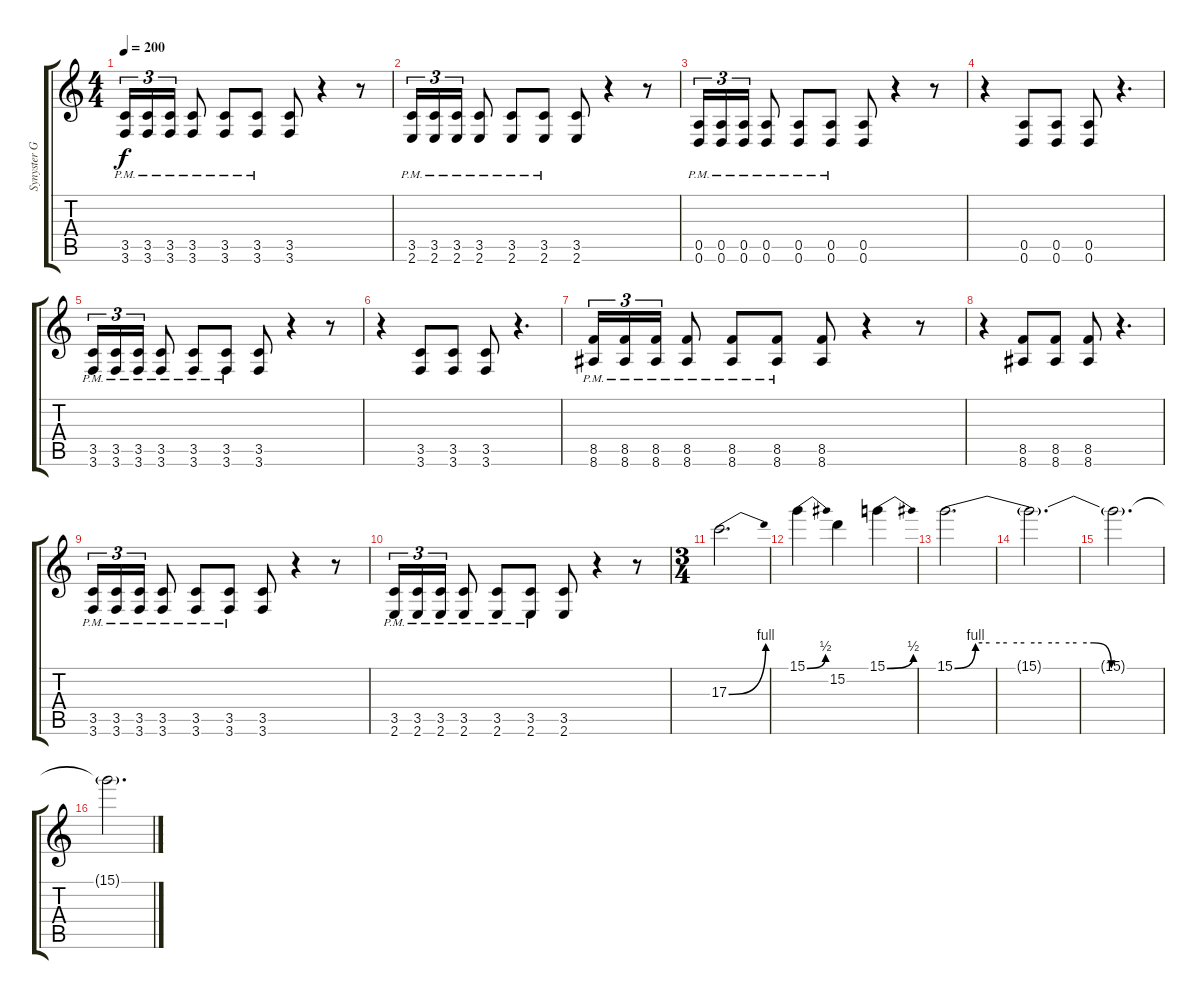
\track ("Synyster Gates" "Synyster G") {instrument distortionguitar}
\staff {score tabs}
\tuning (E4 B3 G3 D3 A2 D2) {hide}
\ts (4 4)
\tempo 200
\clef g2
\ks c
(3.5{pm} 3.6{pm}).16{tu (3 2) dy f} (3.5{pm} 3.6{pm}).16{tu (3 2)} (3.5{pm} 3.6{pm}).16{tu (3 2)} (3.5{pm} 3.6{pm}).8 (3.5{pm} 3.6{pm}).8 (3.5{pm} 3.6{pm}).8 (3.5 3.6).8 r.4 r.8 |
(3.5{pm} 2.6{pm}).16{tu (3 2)} (3.5{pm} 2.6{pm}).16{tu (3 2)} (3.5{pm} 2.6{pm}).16{tu (3 2)} (3.5{pm} 2.6{pm}).8 (3.5{pm} 2.6{pm}).8 (3.5{pm} 2.6{pm}).8 (3.5 2.6).8 r.4 r.8 |
(0.5{pm} 0.6{pm}).16{tu (3 2)} (0.5{pm} 0.6{pm}).16{tu (3 2)} (0.5{pm} 0.6{pm}).16{tu (3 2)} (0.5{pm} 0.6{pm}).8 (0.5{pm} 0.6{pm}).8 (0.5{pm} 0.6{pm}).8 (0.5 0.6).8 r.4 r.8 |
r.4 (0.5 0.6).8 (0.5 0.6).8 (0.5 0.6).8 r.4{d} |
(3.5{pm} 3.6{pm}).16{tu (3 2)} (3.5{pm} 3.6{pm}).16{tu (3 2)} (3.5{pm} 3.6{pm}).16{tu (3 2)} (3.5{pm} 3.6{pm}).8 (3.5{pm} 3.6{pm}).8 (3.5{pm} 3.6{pm}).8 (3.5 3.6).8 r.4 r.8 |
r.4 (3.5 3.6).8 (3.5 3.6).8 (3.5 3.6).8 r.4{d} |
(8.5{pm} 8.6{pm}).16{tu (3 2)} (8.5{pm} 8.6{pm}).16{tu (3 2)} (8.5{pm} 8.6{pm}).16{tu (3 2)} (8.5{pm} 8.6{pm}).8 (8.5{pm} 8.6{pm}).8 (8.5{pm} 8.6{pm}).8 (8.5 8.6).8 r.4 r.8 |
r.4 (8.5 8.6).8 (8.5 8.6).8 (8.5 8.6).8 r.4{d} |
(3.5{pm} 3.6{pm}).16{tu (3 2)} (3.5{pm} 3.6{pm}).16{tu (3 2)} (3.5{pm} 3.6{pm}).16{tu (3 2)} (3.5{pm} 3.6{pm}).8 (3.5{pm} 3.6{pm}).8 (3.5{pm} 3.6{pm}).8 (3.5 3.6).8 r.4 r.8 |
(3.5{pm} 2.6{pm}).16{tu (3 2)} (3.5{pm} 2.6{pm}).16{tu (3 2)} (3.5{pm} 2.6{pm}).16{tu (3 2)} (3.5{pm} 2.6{pm}).8 (3.5{pm} 2.6{pm}).8 (3.5{pm} 2.6{pm}).8 (3.5 2.6).8 r.4 r.8 |
\ts (3 4)
17.3{be (bend 0 0 60 4)}.2{d} |
15.1{be (bend 0 0 60 2)}.4 15.2.4 15.1{be (bend 0 0 60 2)}.4 |
15.1{be (custom 0 0 6 4 10 4 15 4 20 4 25 4 30 4 35 4 40 4 45 0 50 0 60 0)}.2{d} |
15.1{t}.2{d} |
15.1{t}.2{d} |
15.1{t}.2{d}
